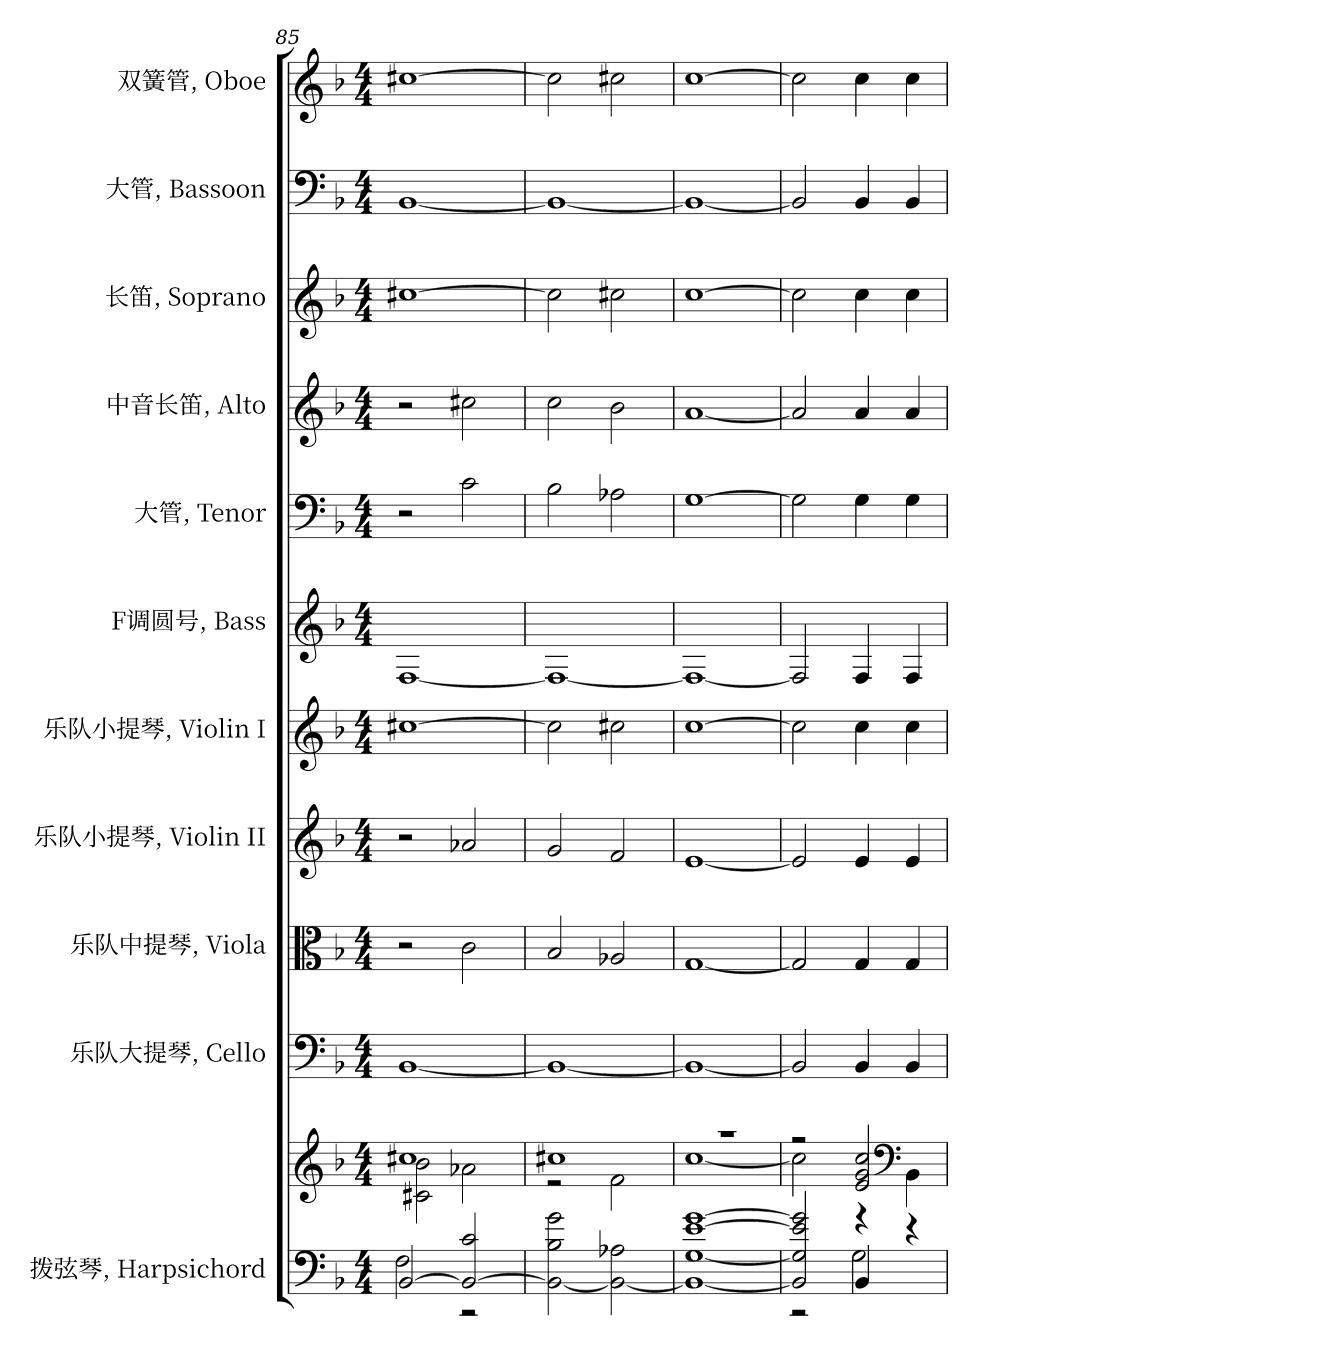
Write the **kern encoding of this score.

**kern	**kern	**kern	**kern	**kern	**kern	**kern	**kern	**kern	**kern	**kern	**kern
*part11	*part11	*part10	*part9	*part8	*part7	*part6	*part5	*part4	*part3	*part2	*part1
*staff12	*staff11	*staff10	*staff9	*staff8	*staff7	*staff6	*staff5	*staff4	*staff3	*staff2	*staff1
*I"拨弦琴, Harpsichord	*	*I"乐队大提琴, Cello	*I"乐队中提琴, Viola	*I"乐队小提琴, Violin II	*I"乐队小提琴, Violin I	*I"F调圆号, Bass	*I"大管, Tenor	*I"中音长笛, Alto	*I"长笛, Soprano	*I"大管, Bassoon	*I"双簧管, Oboe
*I'Hch.	*	*	*	*	*	*	*	*	*	*I'Bsn.	*I'Ob.
*clefF4	*clefG2	*clefF4	*clefC3	*clefG2	*clefG2	*clefG2	*clefF4	*clefG2	*clefG2	*clefF4	*clefG2
*	*	*	*	*	*	*ITrd4c7	*	*ITrd3c5	*	*	*
*k[b-]	*k[b-]	*k[b-]	*k[b-]	*k[b-]	*k[b-]	*k[b-e-]	*k[b-]	*k[]	*k[b-]	*k[b-]	*k[b-]
*M4/4	*M4/4	*M4/4	*M4/4	*M4/4	*M4/4	*M4/4	*M4/4	*M4/4	*M4/4	*M4/4	*M4/4
=85	=85	=85	=85	=85	=85	=85	=85	=85	=85	=85	=85
*^	*^	*	*	*	*	*	*	*	*	*	*
[2BB-/	2F\	1cc#X	2c#X\ 2b-\	[1BB-	2r	2r	[1cc#X	[1BB-	2r	2r	[1cc#X	[1BB-	[1cc#X
2BB-/_ 2c/	2r	.	2a-X\	.	2c\	2a-X/	.	.	2c\	2g#X\	.	.	.
*v	*v	*	*	*	*	*	*	*	*	*	*	*	*
=86	=86	=86	=86	=86	=86	=86	=86	=86	=86	=86	=86	=86
2BB-\_ 2B-\ 2g\	1cc#X	2r	1BB-_	2B-/	2g/	2cc#\]	1BB-_	2B-\	2g\	2cc#\]	1BB-_	2cc#\]
2BB-\_ 2A-X\	.	2f\	.	2A-X/	2f/	2cc#X\	.	2A-X\	2f\	2cc#X\	.	2cc#X\
=87	=87	=87	=87	=87	=87	=87	=87	=87	=87	=87	=87	=87
1BB-_ [1G [1e [1g	1r	[1cc	1BB-_	[1G	[1e	[1cc	1BB-_	[1G	[1e	[1cc	1BB-_	[1cc
=88	=88	=88	=88	=88	=88	=88	=88	=88	=88	=88	=88	=88
*^	*	*	*	*	*	*	*	*	*	*	*	*
2BB-/] 2G/] 2e/] 2g/]	2r	2r	2cc\]	2BB-/]	2G/]	2e/]	2cc\]	2BB-/]	2G\]	2e/]	2cc\]	2BB-/]	2cc\]
4BB-/	2G\	2e/ 2g/ 2cc/	4r	4BB-/	4G/	4e/	4cc\	4BB-/	4G\	4e/	4cc\	4BB-/	4cc\
*	*	*clefF4	*	*	*	*	*	*	*	*	*	*	*
4r	.	.	4BB-\	4BB-/	4G/	4e/	4cc\	4BB-/	4G\	4e/	4cc\	4BB-/	4cc\
*v	*v	*	*	*	*	*	*	*	*	*	*	*	*
*	*v	*v	*	*	*	*	*	*	*	*	*	*
=	=	=	=	=	=	=	=	=	=	=	=
*-	*-	*-	*-	*-	*-	*-	*-	*-	*-	*-	*-
